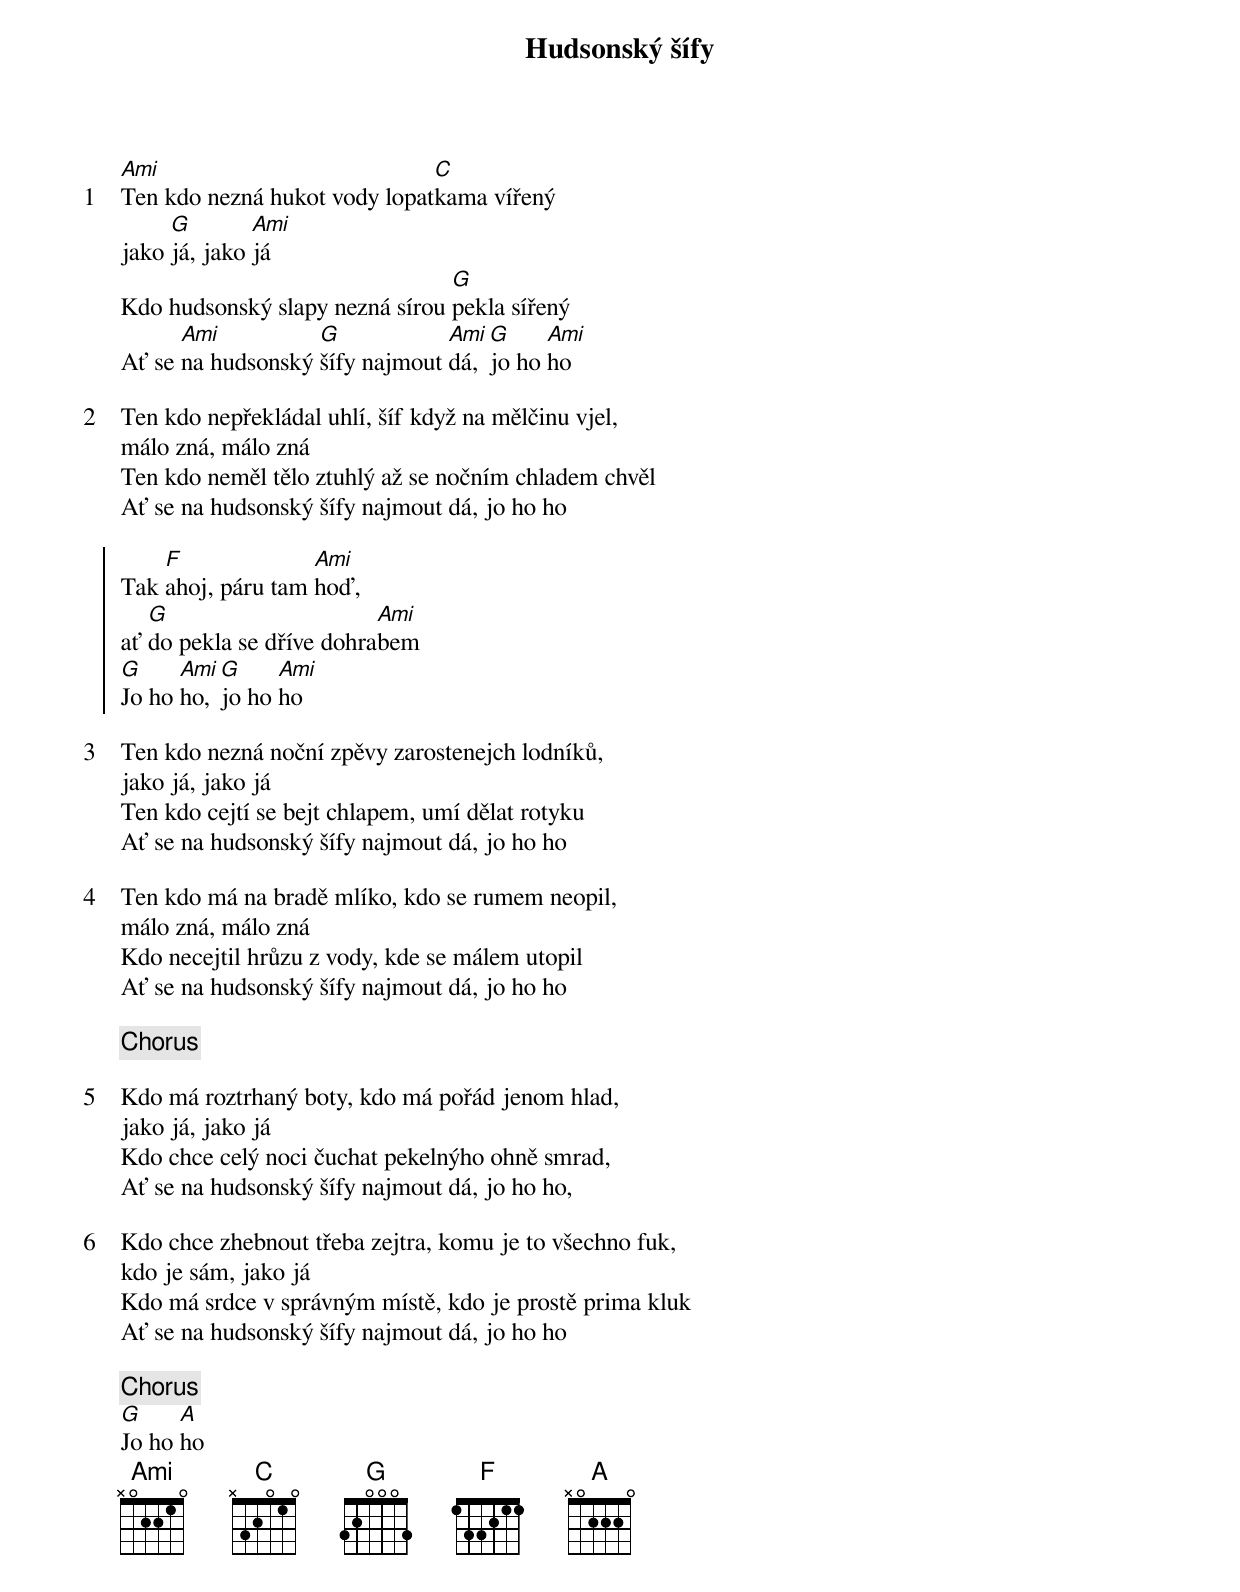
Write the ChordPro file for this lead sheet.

{title: Hudsonský šífy}
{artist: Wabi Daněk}

{start_of_verse: 1}
[Ami]Ten kdo nezná hukot vody lopat[C]kama vířený
jako [G]já, jako [Ami]já
Kdo hudsonský slapy nezná sírou [G]pekla sířený
Ať se [Ami]na hudsonský [G]šífy najmout [Ami]dá, [G]jo ho [Ami]ho
{end_of_verse}

{start_of_verse: 2}
Ten kdo nepřekládal uhlí, šíf když na mělčinu vjel,
málo zná, málo zná
Ten kdo neměl tělo ztuhlý až se nočním chladem chvěl
Ať se na hudsonský šífy najmout dá, jo ho ho
{end_of_verse}

{start_of_chorus}
Tak [F]ahoj, páru tam [Ami]hoď,
ať [G]do pekla se dříve dohra[Ami]bem
[G]Jo ho [Ami]ho, [G]jo ho [Ami]ho
{end_of_chorus}

{start_of_verse: 3}
Ten kdo nezná noční zpěvy zarostenejch lodníků,
jako já, jako já
Ten kdo cejtí se bejt chlapem, umí dělat rotyku
Ať se na hudsonský šífy najmout dá, jo ho ho
{end_of_verse}

{start_of_verse: 4}
Ten kdo má na bradě mlíko, kdo se rumem neopil,
málo zná, málo zná
Kdo necejtil hrůzu z vody, kde se málem utopil
Ať se na hudsonský šífy najmout dá, jo ho ho
{end_of_verse}

{chorus}

{start_of_verse: 5}
Kdo má roztrhaný boty, kdo má pořád jenom hlad,
jako já, jako já
Kdo chce celý noci čuchat pekelnýho ohně smrad,
Ať se na hudsonský šífy najmout dá, jo ho ho,
{end_of_verse}

{start_of_verse: 6}
Kdo chce zhebnout třeba zejtra, komu je to všechno fuk,
kdo je sám, jako já
Kdo má srdce v správným místě, kdo je prostě prima kluk
Ať se na hudsonský šífy najmout dá, jo ho ho
{end_of_verse}

{chorus}
[G]Jo ho [A]ho
